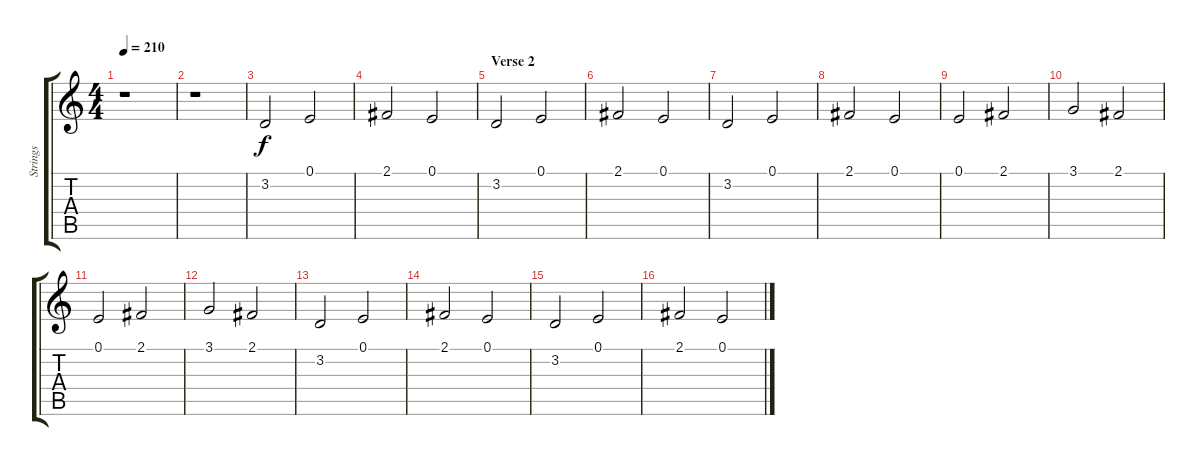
\track ("Strings" "Strings") {instrument synthstrings1}
\staff {score tabs}
\tuning (E4 B3 G3 D3 A2 E2) {hide}
\ts (4 4)
\tempo 210
\clef g2
\ks c
r.1{dy f} |
r.1 |
3.2.2 0.1.2 |
2.1.2 0.1.2 |
\section ("" "Verse 2")
3.2.2 0.1.2 |
2.1.2 0.1.2 |
3.2.2 0.1.2 |
2.1.2 0.1.2 |
0.1.2 2.1.2 |
3.1.2 2.1.2 |
0.1.2 2.1.2 |
3.1.2 2.1.2 |
3.2.2 0.1.2 |
2.1.2 0.1.2 |
3.2.2 0.1.2 |
2.1.2 0.1.2
